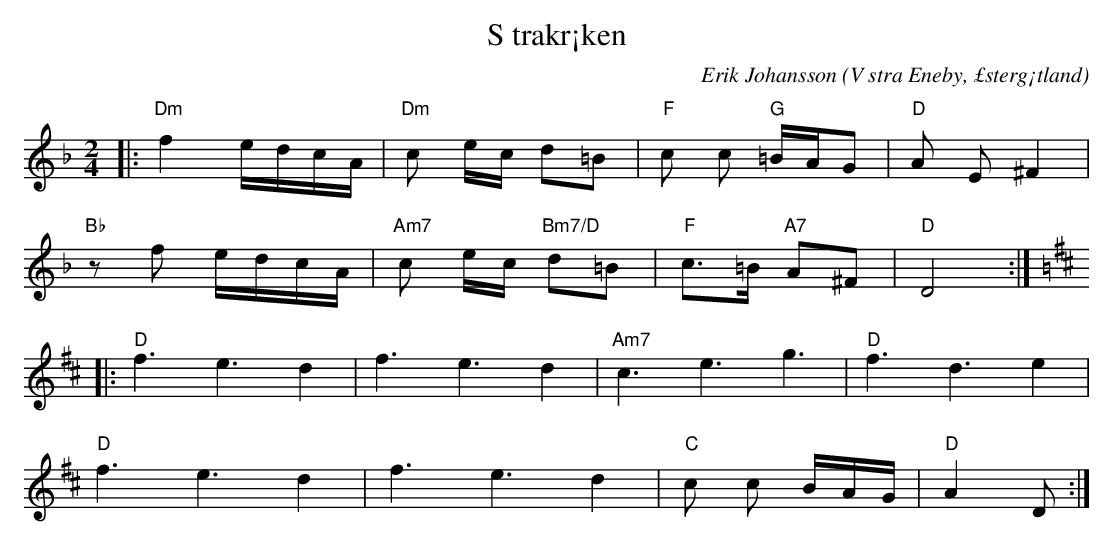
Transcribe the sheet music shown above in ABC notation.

X:1
T:S trakr¡ken
C:Erik Johansson
O:V stra Eneby, £sterg¡tland
Q:90
M:2/4
L:1/8
K:Dm
|:"Dm"f2 e/d/c/A/ |"Dm"c e/c/ d=B| "F" c c "G" =B/A/G | "D" A E ^F2 |
"Bb" zf e/d/c/A/ |"Am7"c e/c/ "Bm7/D"d=B| "F" c>=B  "A7" A^F | "D" D4 :|
K:D
|:"D" f3 e3 d2 |f3 e3 d2| "Am7" c3 e3 g3| "D" f3 d3 e2 |
"D" f3 e3 d2 |f3 e3 d2| "C" c c B/A/G/ | "D" A2  D:|
